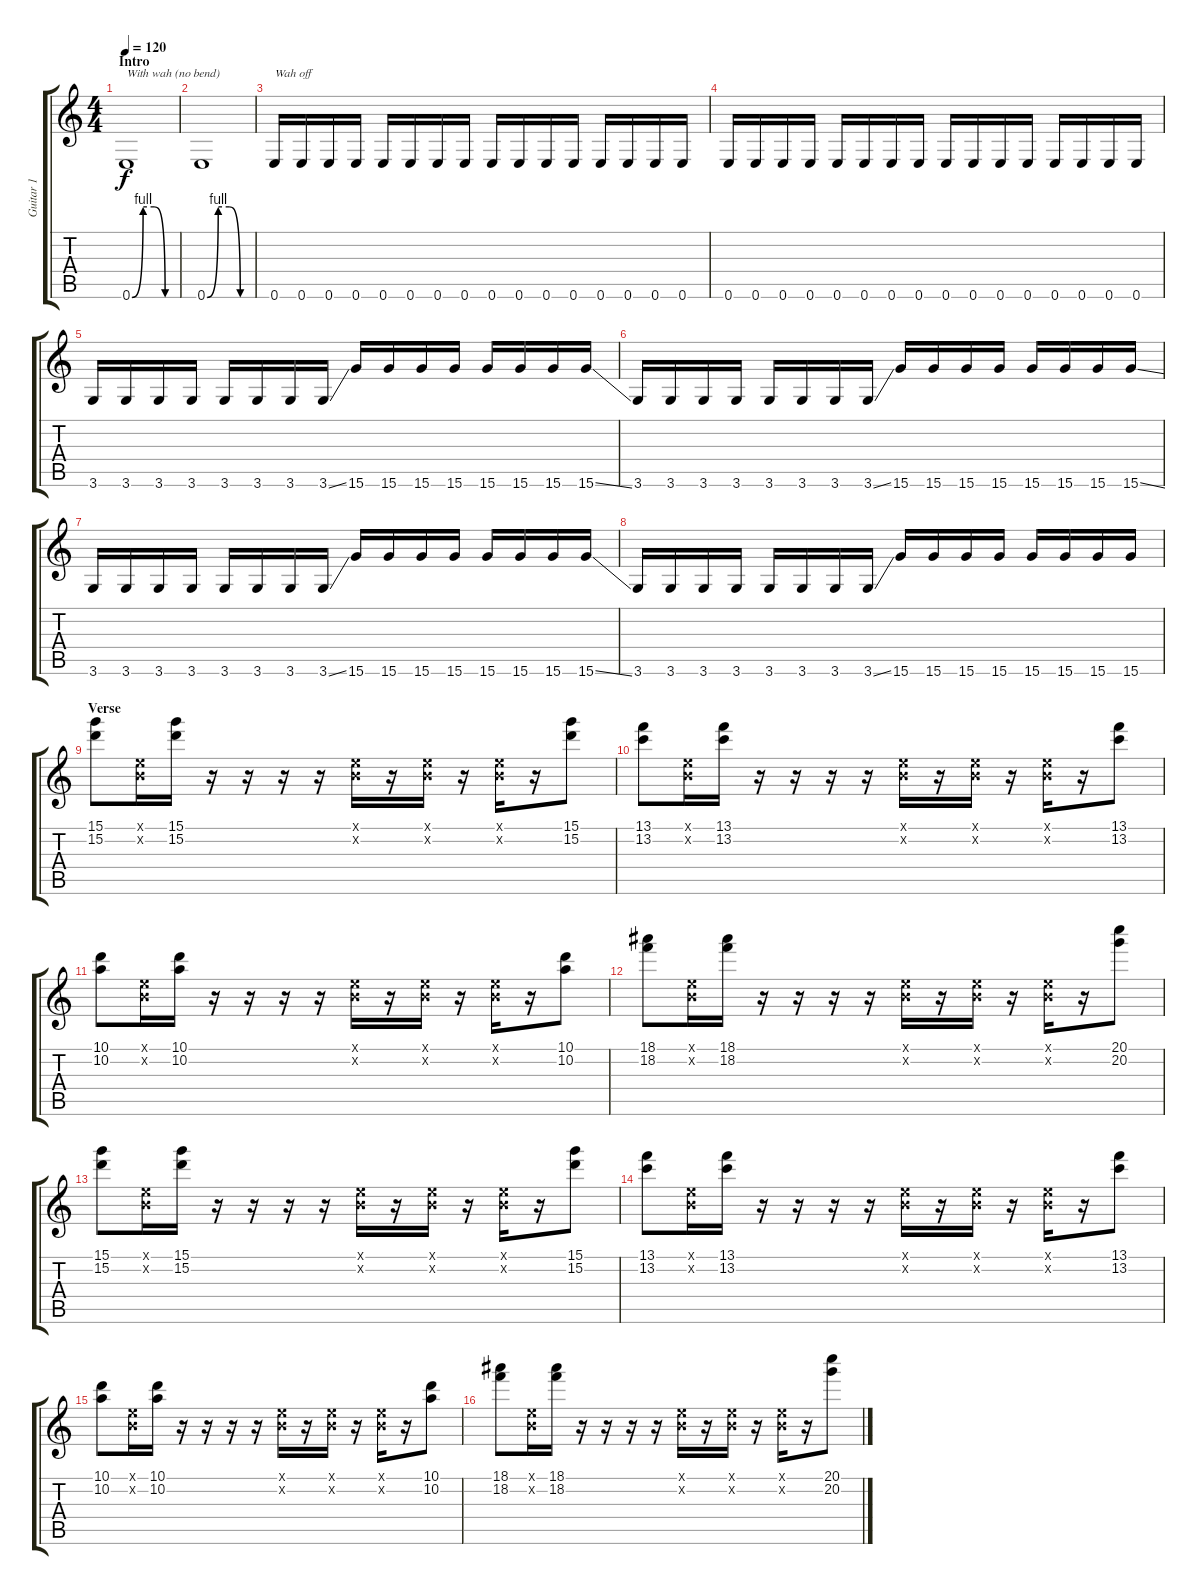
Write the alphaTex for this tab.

\track ("Guitar 1" "Guitar 1") {instrument electricguitarclean}
\staff {score tabs}
\tuning (E4 B3 G3 D3 A2 E2) {hide}
\ts (4 4)
\section ("" "Intro")
\tempo 120
\clef g2
\ks c
0.6{be (custom 0 0 15 4 30 4 45 0 60 0)}.1{txt "With wah (no bend)" dy f instrument electricguitarclean} |
0.6{be (custom 0 0 15 4 30 4 45 0 60 0)}.1 |
0.6.16{txt "Wah off"} 0.6.16 0.6.16 0.6.16 0.6.16 0.6.16 0.6.16 0.6.16 0.6.16 0.6.16 0.6.16 0.6.16 0.6.16 0.6.16 0.6.16 0.6.16 |
0.6.16 0.6.16 0.6.16 0.6.16 0.6.16 0.6.16 0.6.16 0.6.16 0.6.16 0.6.16 0.6.16 0.6.16 0.6.16 0.6.16 0.6.16 0.6.16 |
3.6.16 3.6.16 3.6.16 3.6.16 3.6.16 3.6.16 3.6.16 3.6{ss}.16 15.6.16 15.6.16 15.6.16 15.6.16 15.6.16 15.6.16 15.6.16 15.6{ss}.16 |
3.6.16 3.6.16 3.6.16 3.6.16 3.6.16 3.6.16 3.6.16 3.6{ss}.16 15.6.16 15.6.16 15.6.16 15.6.16 15.6.16 15.6.16 15.6.16 15.6{ss}.16 |
3.6.16 3.6.16 3.6.16 3.6.16 3.6.16 3.6.16 3.6.16 3.6{ss}.16 15.6.16 15.6.16 15.6.16 15.6.16 15.6.16 15.6.16 15.6.16 15.6{ss}.16 |
3.6.16 3.6.16 3.6.16 3.6.16 3.6.16 3.6.16 3.6.16 3.6{ss}.16 15.6.16 15.6.16 15.6.16 15.6.16 15.6.16 15.6.16 15.6.16 15.6.16 |
\section ("" "Verse")
(15.1 15.2).8 (0.1{x} 0.2{x}).16 (15.1 15.2).16 r.16 r.16 r.16 r.16 (0.1{x} 0.2{x}).16 r.16 (0.1{x} 0.2{x}).16 r.16 (0.1{x} 0.2{x}).16 r.16 (15.1 15.2).8 |
(13.1 13.2).8 (0.1{x} 0.2{x}).16 (13.1 13.2).16 r.16 r.16 r.16 r.16 (0.1{x} 0.2{x}).16 r.16 (0.1{x} 0.2{x}).16 r.16 (0.1{x} 0.2{x}).16 r.16 (13.1 13.2).8 |
(10.1 10.2).8 (0.1{x} 0.2{x}).16 (10.1 10.2).16 r.16 r.16 r.16 r.16 (0.1{x} 0.2{x}).16 r.16 (0.1{x} 0.2{x}).16 r.16 (0.1{x} 0.2{x}).16 r.16 (10.1 10.2).8 |
(18.1 18.2).8 (0.1{x} 0.2{x}).16 (18.1 18.2).16 r.16 r.16 r.16 r.16 (0.1{x} 0.2{x}).16 r.16 (0.1{x} 0.2{x}).16 r.16 (0.1{x} 0.2{x}).16 r.16 (20.1 20.2).8 |
(15.1 15.2).8 (0.1{x} 0.2{x}).16 (15.1 15.2).16 r.16 r.16 r.16 r.16 (0.1{x} 0.2{x}).16 r.16 (0.1{x} 0.2{x}).16 r.16 (0.1{x} 0.2{x}).16 r.16 (15.1 15.2).8 |
(13.1 13.2).8 (0.1{x} 0.2{x}).16 (13.1 13.2).16 r.16 r.16 r.16 r.16 (0.1{x} 0.2{x}).16 r.16 (0.1{x} 0.2{x}).16 r.16 (0.1{x} 0.2{x}).16 r.16 (13.1 13.2).8 |
(10.1 10.2).8 (0.1{x} 0.2{x}).16 (10.1 10.2).16 r.16 r.16 r.16 r.16 (0.1{x} 0.2{x}).16 r.16 (0.1{x} 0.2{x}).16 r.16 (0.1{x} 0.2{x}).16 r.16 (10.1 10.2).8 |
(18.1 18.2).8 (0.1{x} 0.2{x}).16 (18.1 18.2).16 r.16 r.16 r.16 r.16 (0.1{x} 0.2{x}).16 r.16 (0.1{x} 0.2{x}).16 r.16 (0.1{x} 0.2{x}).16 r.16 (20.1 20.2).8
